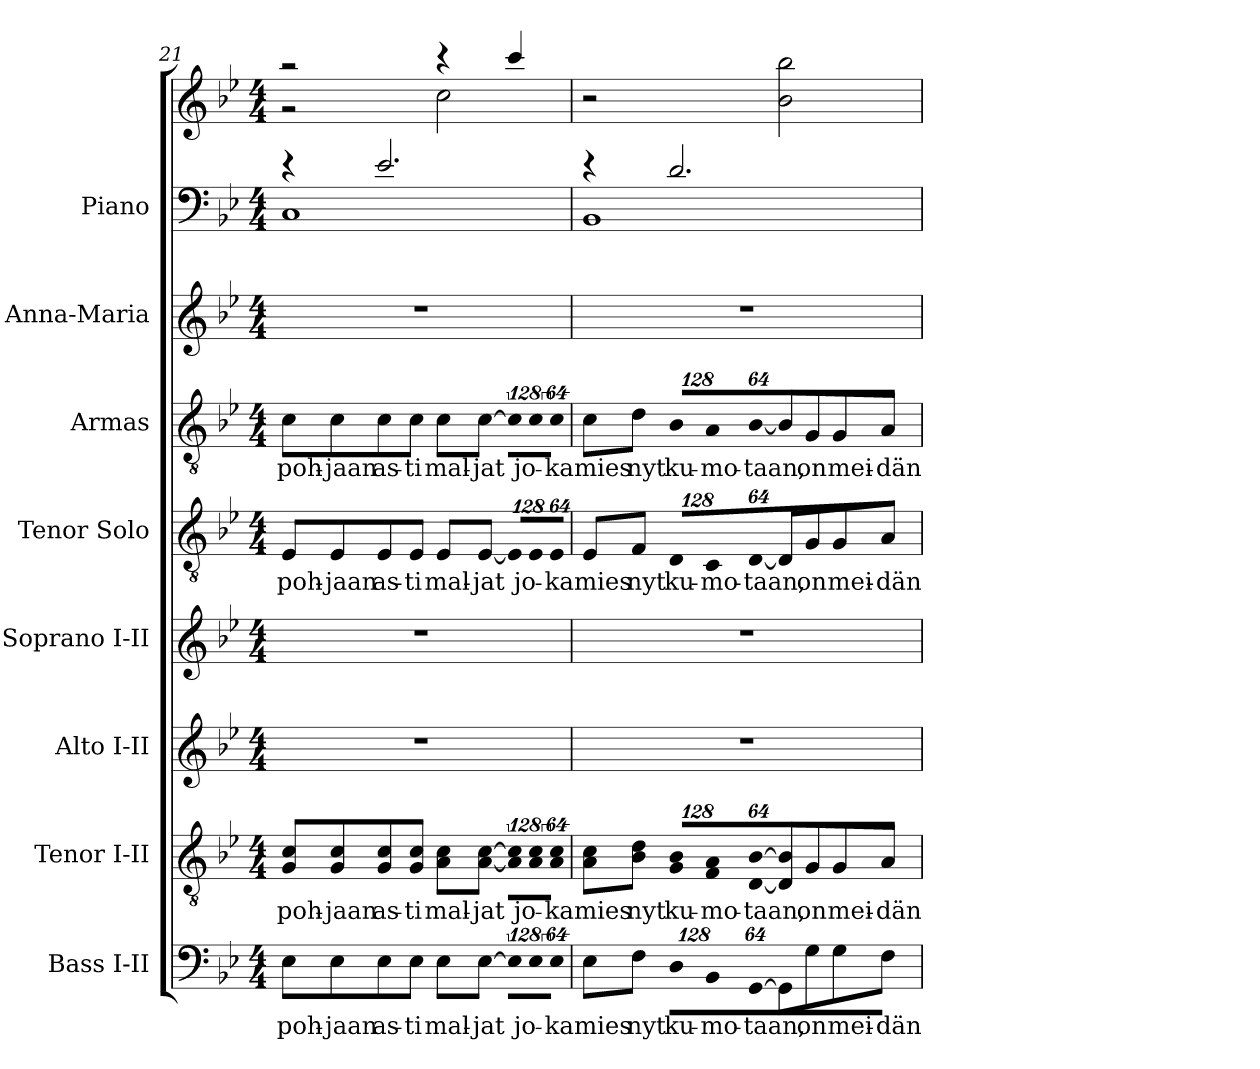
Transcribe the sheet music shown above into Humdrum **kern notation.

**kern	**text	**kern	**text	**kern	**kern	**kern	**text	**kern	**text	**kern	**kern	**kern
*part8	*part8	*part7	*part7	*part6	*part5	*part4	*part4	*part3	*part3	*part2	*part1	*part1
*staff9	*staff9	*staff8	*staff8	*staff7	*staff6	*staff5	*staff5	*staff4	*staff4	*staff3	*staff2	*staff1
*I"Bass I-II	*	*I"Tenor I-II	*	*I"Alto I-II	*I"Soprano I-II	*I"Tenor Solo	*	*I"Armas	*	*I"Anna-Maria	*I"Piano	*
*I'B.	*	*I'T.	*	*I'A.	*I'S.	*I'T. Solo	*	*I'Armas	*	*I'A-M	*I'Pno.	*
!!LO:PB:g=z
*clefF4	*	*clefGv2	*	*clefG2	*clefG2	*clefGv2	*	*clefGv2	*	*clefG2	*clefF4	*clefG2
*	*	*ITrd7c12	*	*	*	*ITrd7c12	*	*ITrd7c12	*	*	*	*
*k[b-e-]	*	*k[b-e-]	*	*k[b-e-]	*k[b-e-]	*k[b-e-]	*	*k[b-e-]	*	*k[b-e-]	*k[b-e-]	*k[b-e-]
*B-:	*	*B-:	*	*B-:	*B-:	*B-:	*	*B-:	*	*B-:	*B-:	*B-:
*M4/4	*	*M4/4	*	*M4/4	*M4/4	*M4/4	*	*M4/4	*	*M4/4	*M4/4	*M4/4
=21	=21	=21	=21	=21	=21	=21	=21	=21	=21	=21	=21	=21
!	!LO:LY:b:color=#000000	!	!	!	!	!	!	!	!	!	!	!
!	!	!	!LO:LY:b:color=#000000	!	!	!	!	!	!	!	!	!
!	!	!	!	!	!	!	!LO:LY:b:color=#000000	!	!	!	!	!
!	!	!	!	!	!	!	!	!	!LO:LY:b:color=#000000	!	!	!
*	*	*	*	*	*	*	*	*	*	*	*^	*^
8E-i\L	poh-	8GGi/ 8CiL	poh-	1r	1r	8EE-i/L	poh-	8Ci\L	poh-	1r	4r	1Ci	2r	2r
!	!LO:LY:b:color=#000000	!	!	!	!	!	!	!	!	!	!	!	!	!
!	!	!	!LO:LY:b:color=#000000	!	!	!	!	!	!	!	!	!	!	!
!	!	!	!	!	!	!	!LO:LY:b:color=#000000	!	!	!	!	!	!	!
!	!	!	!	!	!	!	!	!	!LO:LY:b:color=#000000	!	!	!	!	!
8E-i\	-jaan	8GGi/ 8Ci	-jaan	.	.	8EE-i/	-jaan	8Ci\	-jaan	.	.	.	.	.
!	!LO:LY:b:color=#000000	!	!	!	!	!	!	!	!	!	!	!	!	!
!	!	!	!LO:LY:b:color=#000000	!	!	!	!	!	!	!	!	!	!	!
!	!	!	!	!	!	!	!LO:LY:b:color=#000000	!	!	!	!	!	!	!
!	!	!	!	!	!	!	!	!	!LO:LY:b:color=#000000	!	!	!	!	!
8E-i\	as-	8GGi/ 8Ci	as-	.	.	8EE-i/	as-	8Ci\	as-	.	2.e-i/	.	.	.
!	!LO:LY:b:color=#000000	!	!	!	!	!	!	!	!	!	!	!	!	!
!	!	!	!LO:LY:b:color=#000000	!	!	!	!	!	!	!	!	!	!	!
!	!	!	!	!	!	!	!LO:LY:b:color=#000000	!	!	!	!	!	!	!
!	!	!	!	!	!	!	!	!	!LO:LY:b:color=#000000	!	!	!	!	!
8E-i\J	-ti	8GGi/ 8CiJ	-ti	.	.	8EE-i/J	-ti	8Ci\J	-ti	.	.	.	.	.
!	!LO:LY:b:color=#000000	!	!	!	!	!	!	!	!	!	!	!	!	!
!	!	!	!LO:LY:b:color=#000000	!	!	!	!	!	!	!	!	!	!	!
!	!	!	!	!	!	!	!LO:LY:b:color=#000000	!	!	!	!	!	!	!
!	!	!	!	!	!	!	!	!	!LO:LY:b:color=#000000	!	!	!	!	!
8E-i\L	mal-	8AAi\ 8CiL	mal-	.	.	8EE-i/L	mal-	8Ci\L	mal-	.	.	.	4r	2cci\
!	!LO:LY:b:color=#000000	!	!	!	!	!	!	!	!	!	!	!	!	!
!	!	!	!LO:LY:b:color=#000000	!	!	!	!	!	!	!	!	!	!	!
!	!	!	!	!	!	!	!LO:LY:b:color=#000000	!	!	!	!	!	!	!
!	!	!	!	!	!	!	!	!	!LO:LY:b:color=#000000	!	!	!	!	!
[>8E-i\J	-jat	[<8AAi\ [>8CiJ	-jat	.	.	[<8EE-i/J	-jat	[>8Ci\J	-jat	.	.	.	.	.
!LO:N:vis=8	!	!LO:N:vis=8	!	!	!	!	!	!	!	!	!	!	!	!
*	*	*	*	*	*	*Xbrackettup	*	*	*	*	*	*	*	*
!	!	!	!	!	!	!LO:N:vis=8	!	!LO:N:vis=8	!	!	!	!	!	!
1024%85E-i\L]	.	1024%85AAi\] 1024%85Ci]L	.	.	.	1024%85EE-i/L]	.	1024%85Ci\L]	.	.	.	.	4ccci/	.
!LO:N:vis=8	!	!	!	!	!	!	!	!	!	!	!	!	!	!
!	!LO:LY:b:color=#000000	!LO:N:vis=8	!	!	!	!	!	!	!	!	!	!	!	!
!	!	!	!LO:LY:b:color=#000000	!	!	!LO:N:vis=8	!	!	!	!	!	!	!	!
!	!	!	!	!	!	!	!LO:LY:b:color=#000000	!LO:N:vis=8	!	!	!	!	!	!
!	!	!	!	!	!	!	!	!	!LO:LY:b:color=#000000	!	!	!	!	!
1024%85E-i\	jo-	1024%85AAi\ 1024%85Ci	jo-	.	.	1024%85EE-i/	jo-	1024%85Ci\	jo-	.	.	.	.	.
!LO:N:vis=8	!	!	!	!	!	!	!	!	!	!	!	!	!	!
!	!LO:LY:b:color=#000000	!LO:N:vis=8	!	!	!	!	!	!	!	!	!	!	!	!
!	!	!	!LO:LY:b:color=#000000	!	!	!LO:N:vis=8	!	!	!	!	!	!	!	!
!	!	!	!	!	!	!	!LO:LY:b:color=#000000	!LO:N:vis=8	!	!	!	!	!	!
!	!	!	!	!	!	!	!	!	!LO:LY:b:color=#000000	!	!	!	!	!
512%43E-i\J	-ka	512%43AAi\ 512%43CiJ	-ka	.	.	512%43EE-i/J	-ka	512%43Ci\J	-ka	.	.	.	.	.
=22	=22	=22	=22	=22	=22	=22	=22	=22	=22	=22	=22	=22	=22	=22
!	!LO:LY:b:color=#000000	!	!	!	!	!	!	!	!	!	!	!	!	!
!	!	!	!LO:LY:b:color=#000000	!	!	!	!	!	!	!	!	!	!	!
!	!	!	!	!	!	!	!LO:LY:b:color=#000000	!	!	!	!	!	!	!
!	!	!	!	!	!	!	!	!	!LO:LY:b:color=#000000	!	!	!	!	!
8E-i\L	mies	8AAi\ 8CiL	mies	1r	1r	8EE-i/L	mies	8Ci\L	mies	1r	4r	1BB-i	2r	4ryy
!	!LO:LY:b:color=#000000	!	!	!	!	!	!	!	!	!	!	!	!	!
!	!	!	!LO:LY:b:color=#000000	!	!	!	!	!	!	!	!	!	!	!
!	!	!	!	!	!	!	!LO:LY:b:color=#000000	!	!	!	!	!	!	!
!	!	!	!	!	!	!	!	!	!LO:LY:b:color=#000000	!	!	!	!	!
8Fi\J	nyt	8BB-i\ 8DiJ	nyt	.	.	8FFi/J	nyt	8Di\J	nyt	.	.	.	.	.
*Xbrackettup	*	*	*	*	*	*	*	*	*	*	*	*	*	*
!LO:N:vis=8	!	!	!	!	!	!	!	!	!	!	!	!	!	!
!	!LO:LY:b:color=#000000	!	!	!	!	!	!	!	!	!	!	!	!	!
*	*	*Xbrackettup	*	*	*	*	*	*	*	*	*	*	*	*
!	!	!LO:N:vis=8	!	!	!	!	!	!	!	!	!	!	!	!
!	!	!	!LO:LY:b:color=#000000	!	!	!LO:N:vis=8	!	!	!	!	!	!	!	!
!	!	!	!	!	!	!	!LO:LY:b:color=#000000	!	!	!	!	!	!	!
*	*	*	*	*	*	*	*	*Xbrackettup	*	*	*	*	*	*
!	!	!	!	!	!	!	!	!LO:N:vis=8	!	!	!	!	!	!
!	!	!	!	!	!	!	!	!	!LO:LY:b:color=#000000	!	!	!	!	!
1024%85Di/L	ku-	1024%85GGi/ 1024%85BB-iL	ku-	.	.	1024%85DDi/L	ku-	1024%85BB-i/L	ku-	.	2.di/	.	.	8ryy
!LO:N:vis=8	!	!	!	!	!	!	!	!	!	!	!	!	!	!
!	!LO:LY:b:color=#000000	!LO:N:vis=8	!	!	!	!	!	!	!	!	!	!	!	!
!	!	!	!LO:LY:b:color=#000000	!	!	!LO:N:vis=8	!	!	!	!	!	!	!	!
!	!	!	!	!	!	!	!LO:LY:b:color=#000000	!LO:N:vis=8	!	!	!	!	!	!
!	!	!	!	!	!	!	!	!	!LO:LY:b:color=#000000	!	!	!	!	!
1024%85BB-i/	-mo-	1024%85FFi/ 1024%85AAi	-mo-	.	.	1024%85CCi/	-mo-	1024%85AAi/	-mo-	.	.	.	.	.
.	.	.	.	.	.	.	.	.	.	.	.	.	.	32ryy
.	.	.	.	.	.	.	.	.	.	.	.	.	.	64ryy
!LO:N:vis=8	!	!	!	!	!	!	!	!	!	!	!	!	!	!
!	!LO:LY:b:color=#000000	!LO:N:vis=8	!	!	!	!	!	!	!	!	!	!	!	!
!	!	!	!LO:LY:b:color=#000000	!	!	!LO:N:vis=8	!	!	!	!	!	!	!	!
!	!	!	!	!	!	!	!LO:LY:b:color=#000000	!LO:N:vis=8	!	!	!	!	!	!
!	!	!	!	!	!	!	!	!	!LO:LY:b:color=#000000	!	!	!	!	!
[<512%43GGi/J	-taan,	[<512%43DDi/ [>512%43BB-iJ	-taan,	.	.	[<512%43DDi/J	-taan,	[<512%43BB-i/J	-taan,	.	.	.	.	.
.	.	.	.	.	.	.	.	.	.	.	.	.	.	256.ryy
*	*	*	*	*	*	*	*	*	*	*	*	*	*MM98	*
.	.	.	.	.	.	.	.	.	.	.	.	.	.	2ryy
8GGi\L]	.	8DDi/] 8BB-i]L	.	.	.	8DDi/L]	.	8BB-i/L]	.	.	.	.	2b-i\ 2bb-i	.
!	!LO:LY:b:color=#000000	!	!	!	!	!	!	!	!	!	!	!	!	!
!	!	!	!LO:LY:b:color=#000000	!	!	!	!	!	!	!	!	!	!	!
!	!	!	!	!	!	!	!LO:LY:b:color=#000000	!	!	!	!	!	!	!
!	!	!	!	!	!	!	!	!	!LO:LY:b:color=#000000	!	!	!	!	!
8Gi\	on	8GGi/	on	.	.	8GGi/	on	8GGi/	on	.	.	.	.	.
!	!LO:LY:b:color=#000000	!	!	!	!	!	!	!	!	!	!	!	!	!
!	!	!	!LO:LY:b:color=#000000	!	!	!	!	!	!	!	!	!	!	!
!	!	!	!	!	!	!	!LO:LY:b:color=#000000	!	!	!	!	!	!	!
!	!	!	!	!	!	!	!	!	!LO:LY:b:color=#000000	!	!	!	!	!
8Gi\	mei-	8GGi/	mei-	.	.	8GGi/	mei-	8GGi/	mei-	.	.	.	.	.
!	!LO:LY:b:color=#000000	!	!	!	!	!	!	!	!	!	!	!	!	!
!	!	!	!LO:LY:b:color=#000000	!	!	!	!	!	!	!	!	!	!	!
!	!	!	!	!	!	!	!LO:LY:b:color=#000000	!	!	!	!	!	!	!
!	!	!	!	!	!	!	!	!	!LO:LY:b:color=#000000	!	!	!	!	!
8Fi\J	-dän	8AAi/J	-dän	.	.	8AAi/J	-dän	8AAi/J	-dän	.	.	.	.	.
.	.	.	.	.	.	.	.	.	.	.	.	.	.	16ryy
.	.	.	.	.	.	.	.	.	.	.	.	.	.	128ryy
.	.	.	.	.	.	.	.	.	.	.	.	.	.	512ryy
*	*	*	*	*	*	*	*	*	*	*	*v	*v	*	*
*	*	*	*	*	*	*	*	*	*	*	*	*v	*v
=	=	=	=	=	=	=	=	=	=	=	=	=
*-	*-	*-	*-	*-	*-	*-	*-	*-	*-	*-	*-	*-
